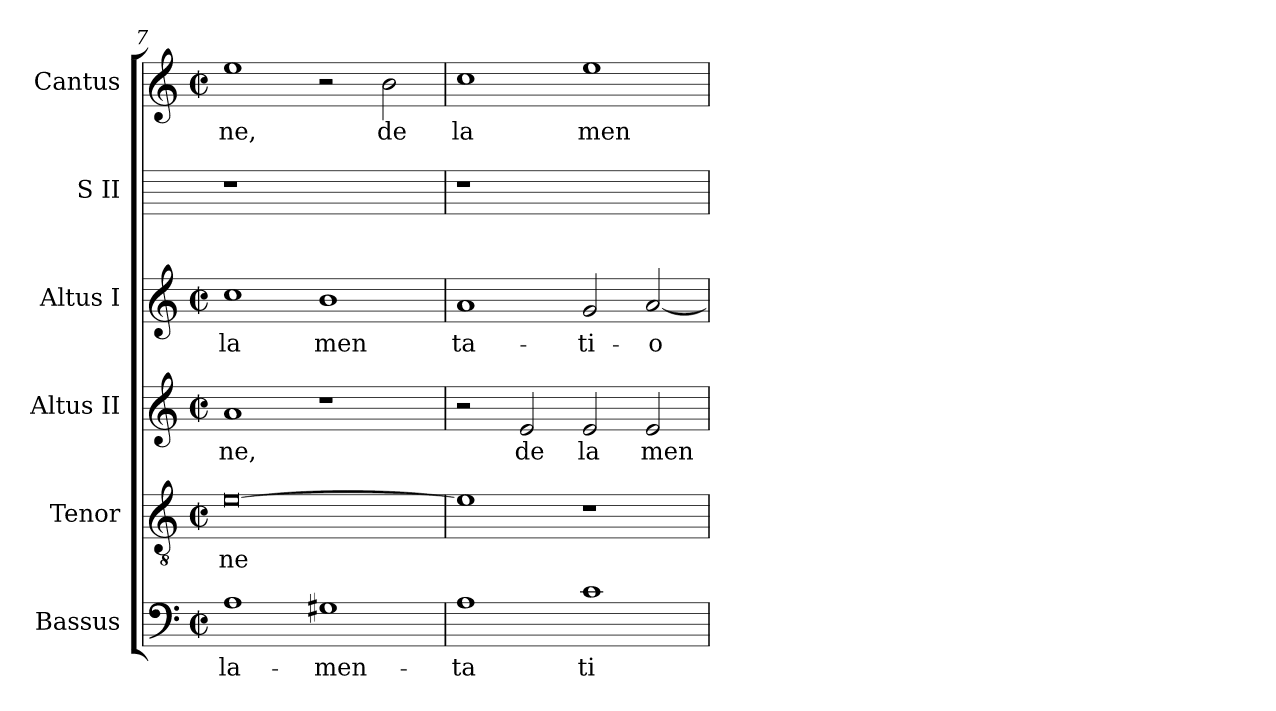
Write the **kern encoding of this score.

**kern	**text	**kern	**text	**kern	**text	**kern	**text	**kern	**kern	**text
*part6	*part6	*part5	*part5	*part4	*part4	*part3	*part3	*part2	*part1	*part1
*staff6	*staff6	*staff5	*staff5	*staff4	*staff4	*staff3	*staff3	*staff2	*staff1	*staff1
*I"Bassus	*	*I"Tenor	*	*I"Altus II	*	*I"Altus I	*	*I"S II	*I"Cantus	*
*I'B	*	*I'T	*	*I'A II	*	*I'A I	*	*	*	*
*clefF4	*	*clefGv2	*	*clefG2	*	*clefG2	*	*	*clefG2	*
*M2/2	*	*M2/2	*	*M2/2	*	*M2/2	*	*	*M2/2	*
*met(c|)	*	*met(c|)	*	*met(c|)	*	*met(c|)	*	*	*met(c|)	*
=7	=7	=7	=7	=7	=7	=7	=7	=7	=7	=7
!	!LO:LY:b:cj	!	!LO:LY:b:cj	!	!LO:LY:b:cj	!	!LO:LY:b:cj	!	!	!LO:LY:b:cj
1A	la-	[>0e	ne	1a	ne,	1cc	la	1r	1ee	-ne,
!	!LO:LY:b:cj	!	!	!	!	!	!LO:LY:b:cj	!	!	!
1G#X	-men-	.	.	1r	.	1b	men	1ryy	2r	.
!	!	!	!	!	!	!	!	!	!	!LO:LY:b:cj
.	.	.	.	.	.	.	.	.	2b\	de
!!LO:LB:g=z
=8	=8	=8	=8	=8	=8	=8	=8	=8	=8	=8
!	!LO:LY:b:cj	!	!	!	!	!	!LO:LY:b:cj	!	!	!LO:LY:b:cj
1A	-ta	1e]	.	2r	.	1a	ta-	1r	1cc	la
!	!	!	!	!	!LO:LY:b:cj	!	!	!	!	!
.	.	.	.	2e/	de	.	.	.	.	.
!	!LO:LY:b:cj	!	!	!	!LO:LY:b:cj	!	!LO:LY:b:cj	!	!	!LO:LY:b:cj
1c	ti	1r	.	2e/	la	2g/	-ti-	1ryy	1ee	men
!	!	!	!	!	!LO:LY:b:cj	!	!LO:LY:b:cj	!	!	!
.	.	.	.	2e/	men	[<2a/	-o-	.	.	.
=	=	=	=	=	=	=	=	=	=	=
*-	*-	*-	*-	*-	*-	*-	*-	*-	*-	*-
